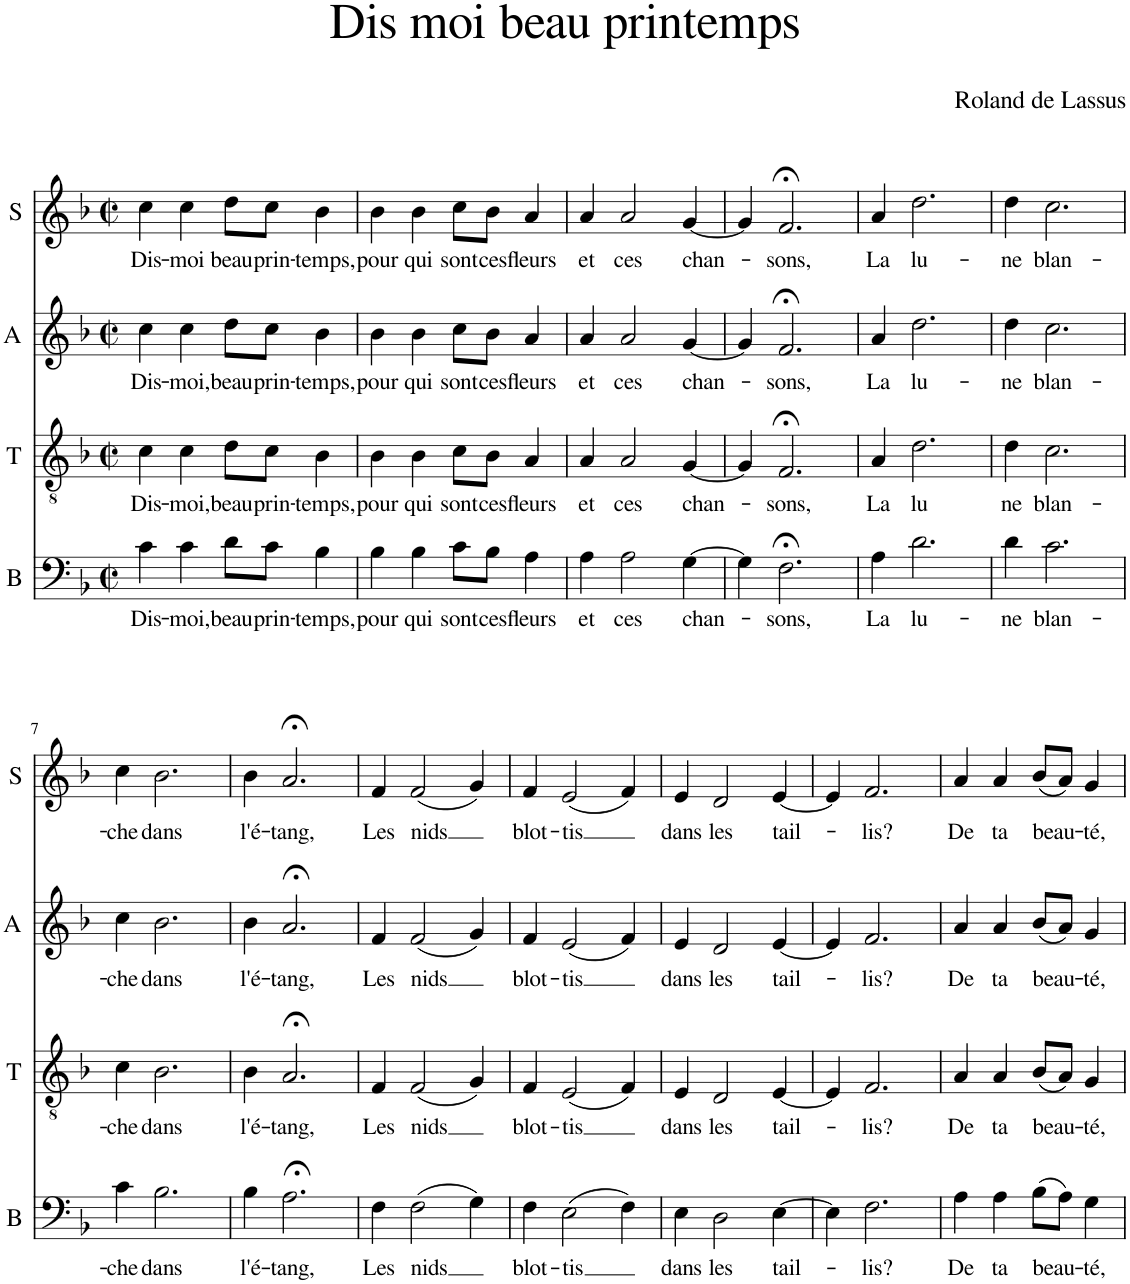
**kern	**text	**kern	**text	**kern	**text	**kern	**text
*part4	*part4	*part3	*part3	*part2	*part2	*part1	*part1
*staff4	*staff4	*staff3	*staff3	*staff2	*staff2	*staff1	*staff1
*I"B	*	*I"T	*	*I"A	*	*I"S	*
*I'B	*	*I'T	*	*I'A	*	*I'S	*
*clefF4	*	*clefGv2	*	*clefG2	*	*clefG2	*
*k[b-]	*	*k[b-]	*	*k[b-]	*	*k[b-]	*
*M2/2	*	*M2/2	*	*M2/2	*	*M2/2	*
*met(c|)	*	*met(c|)	*	*met(c|)	*	*met(c|)	*
=1	=1	=1	=1	=1	=1	=1	=1
!	!LO:LY:b	!	!LO:LY:b	!	!LO:LY:b	!	!LO:LY:b
4c\	Dis-	4c\	Dis-	4cc\	Dis-	4cc\	Dis-
!	!LO:LY:b	!	!LO:LY:b	!	!LO:LY:b	!	!LO:LY:b
4c\	-moi,	4c\	-moi,	4cc\	-moi,	4cc\	-moi
!	!LO:LY:b	!	!LO:LY:b	!	!LO:LY:b	!	!LO:LY:b
8d\L	beau	8d\L	beau	8dd\L	beau	8dd\L	beau
!	!LO:LY:b	!	!LO:LY:b	!	!LO:LY:b	!	!LO:LY:b
8c\J	prin-	8c\J	prin-	8cc\J	prin-	8cc\J	prin-
!	!LO:LY:b	!	!LO:LY:b	!	!LO:LY:b	!	!LO:LY:b
4B-\	-temps,	4B-\	-temps,	4b-\	-temps,	4b-\	-temps,
=2	=2	=2	=2	=2	=2	=2	=2
!	!LO:LY:b	!	!LO:LY:b	!	!LO:LY:b	!	!LO:LY:b
4B-\	pour	4B-\	pour	4b-\	pour	4b-\	pour
!	!LO:LY:b	!	!LO:LY:b	!	!LO:LY:b	!	!LO:LY:b
4B-\	qui	4B-\	qui	4b-\	qui	4b-\	qui
!	!LO:LY:b	!	!LO:LY:b	!	!LO:LY:b	!	!LO:LY:b
8c\L	sont	8c\L	sont	8cc\L	sont	8cc\L	sont
!	!LO:LY:b	!	!LO:LY:b	!	!LO:LY:b	!	!LO:LY:b
8B-\J	ces	8B-\J	ces	8b-\J	ces	8b-\J	ces
!	!LO:LY:b	!	!LO:LY:b	!	!LO:LY:b	!	!LO:LY:b
4A\	fleurs	4A/	fleurs	4a/	fleurs	4a/	fleurs
=3	=3	=3	=3	=3	=3	=3	=3
!	!LO:LY:b	!	!LO:LY:b	!	!LO:LY:b	!	!LO:LY:b
4A\	et	4A/	et	4a/	et	4a/	et
!	!LO:LY:b	!	!LO:LY:b	!	!LO:LY:b	!	!LO:LY:b
2A\	ces	2A/	ces	2a/	ces	2a/	ces
!	!LO:LY:b	!	!LO:LY:b	!	!LO:LY:b	!	!LO:LY:b
[4G\	chan-	[4G/	chan-	[4g/	chan-	[4g/	chan-
=4	=4	=4	=4	=4	=4	=4	=4
4G\]	.	4G/]	.	4g/]	.	4g/]	.
!	!LO:LY:b	!	!LO:LY:b	!	!LO:LY:b	!	!LO:LY:b
2.F;<\	-sons,	2.F;</	-sons,	2.f;</	-sons,	2.f;</	-sons,
=5	=5	=5	=5	=5	=5	=5	=5
!	!LO:LY:b	!	!LO:LY:b	!	!LO:LY:b	!	!LO:LY:b
4A\	La	4A/	La	4a/	La	4a/	La
!	!LO:LY:b	!	!LO:LY:b	!	!LO:LY:b	!	!LO:LY:b
2.d\	lu-	2.d\	lu	2.dd\	lu-	2.dd\	lu-
=6	=6	=6	=6	=6	=6	=6	=6
!	!LO:LY:b	!	!LO:LY:b	!	!LO:LY:b	!	!LO:LY:b
4d\	-ne	4d\	ne	4dd\	-ne	4dd\	-ne
!	!LO:LY:b	!	!LO:LY:b	!	!LO:LY:b	!	!LO:LY:b
2.c\	blan-	2.c\	blan-	2.cc\	blan-	2.cc\	blan-
!!LO:LB:g=z
=7	=7	=7	=7	=7	=7	=7	=7
!	!LO:LY:b	!	!LO:LY:b	!	!LO:LY:b	!	!LO:LY:b
4c\	-che	4c\	-che	4cc\	-che	4cc\	-che
!	!LO:LY:b	!	!LO:LY:b	!	!LO:LY:b	!	!LO:LY:b
2.B-\	dans	2.B-\	dans	2.b-\	dans	2.b-\	dans
=8	=8	=8	=8	=8	=8	=8	=8
!	!LO:LY:b	!	!LO:LY:b	!	!LO:LY:b	!	!LO:LY:b
4B-\	l'é-	4B-\	l'é-	4b-\	l'é-	4b-\	l'é-
!	!LO:LY:b	!	!LO:LY:b	!	!LO:LY:b	!	!LO:LY:b
2.A;<\	-tang,	2.A;</	-tang,	2.a;</	-tang,	2.a;</	-tang,
=9	=9	=9	=9	=9	=9	=9	=9
!	!LO:LY:b	!	!LO:LY:b	!	!LO:LY:b	!	!LO:LY:b
4F\	Les	4F/	Les	4f/	Les	4f/	Les
!	!LO:LY:b	!	!LO:LY:b	!	!LO:LY:b	!	!LO:LY:b
(2F\	nids	(2F/	nids	(2f/	nids	(2f/	nids
4G\)	.	4G/)	.	4g/)	.	4g/)	.
=10	=10	=10	=10	=10	=10	=10	=10
!	!LO:LY:b	!	!LO:LY:b	!	!LO:LY:b	!	!LO:LY:b
4F\	blot-	4F/	blot-	4f/	blot-	4f/	blot-
!	!LO:LY:b	!	!LO:LY:b	!	!LO:LY:b	!	!LO:LY:b
(2E\	-tis	(2E/	-tis	(2e/	-tis	(2e/	-tis
4F\)	.	4F/)	.	4f/)	.	4f/)	.
=11	=11	=11	=11	=11	=11	=11	=11
!	!LO:LY:b	!	!LO:LY:b	!	!LO:LY:b	!	!LO:LY:b
4E\	dans	4E/	dans	4e/	dans	4e/	dans
!	!LO:LY:b	!	!LO:LY:b	!	!LO:LY:b	!	!LO:LY:b
2D\	les	2D/	les	2d/	les	2d/	les
!	!LO:LY:b	!	!LO:LY:b	!	!LO:LY:b	!	!LO:LY:b
[4E\	tail-	[4E/	tail-	[4e/	tail-	[4e/	tail-
=12	=12	=12	=12	=12	=12	=12	=12
4E\]	.	4E/]	.	4e/]	.	4e/]	.
!	!LO:LY:b	!	!LO:LY:b	!	!LO:LY:b	!	!LO:LY:b
2.F\	-lis?	2.F/	-lis?	2.f/	-lis?	2.f/	-lis?
=13	=13	=13	=13	=13	=13	=13	=13
!	!LO:LY:b	!	!LO:LY:b	!	!LO:LY:b	!	!LO:LY:b
4A\	De	4A/	De	4a/	De	4a/	De
!	!LO:LY:b	!	!LO:LY:b	!	!LO:LY:b	!	!LO:LY:b
4A\	ta	4A/	ta	4a/	ta	4a/	ta
!	!LO:LY:b	!	!LO:LY:b	!	!LO:LY:b	!	!LO:LY:b
(8B-\L	beau-	(8B-/L	beau-	(8b-/L	beau-	(8b-/L	beau-
8A\J)	.	8A/J)	.	8a/J)	.	8a/J)	.
!	!LO:LY:b	!	!LO:LY:b	!	!LO:LY:b	!	!LO:LY:b
4G\	-té,	4G/	-té,	4g/	-té,	4g/	-té,
=	=	=	=	=	=	=	=
*-	*-	*-	*-	*-	*-	*-	*-
